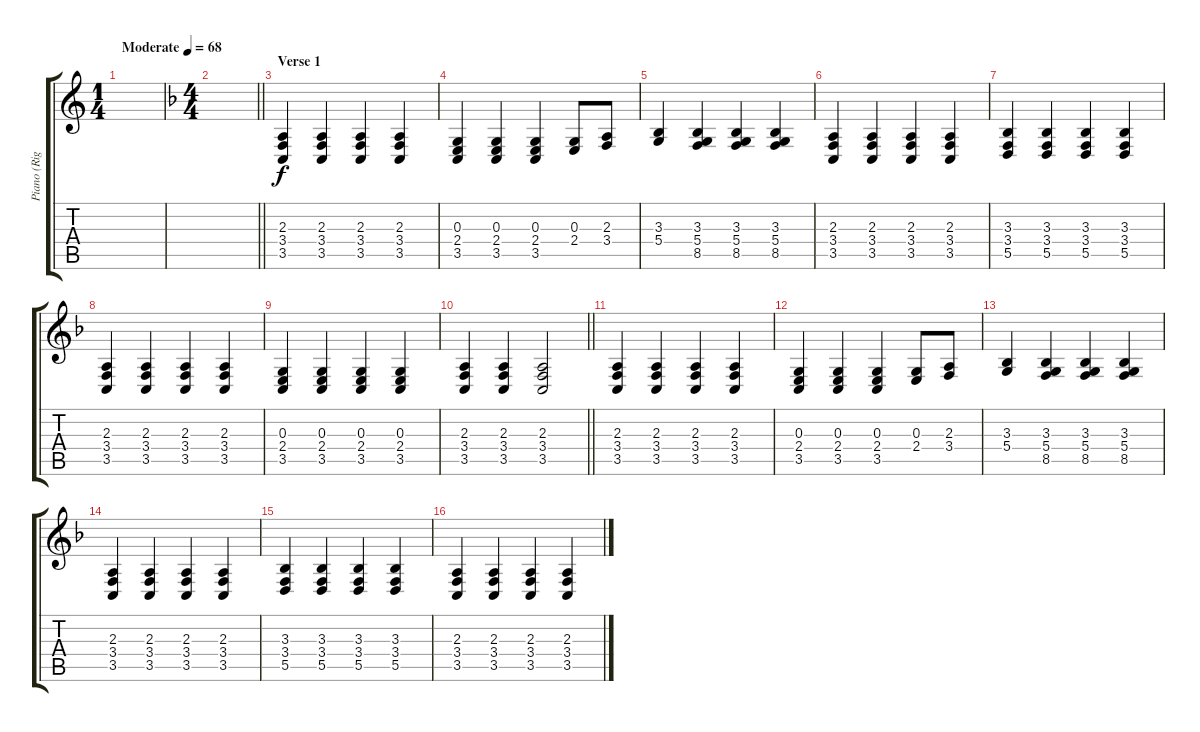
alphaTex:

\track ("Piano (Right Hand)" "Piano (Rig") {instrument acousticgrandpiano}
\staff {score tabs}
\tuning (E4 B3 G3 D3 A2 E2) {hide}
\ts (1 4)
\tempo (68 "Moderate")
\clef g2
\ks c
|
\ts (4 4)
\barLineRight lightlight
\ks f
|
\section ("" "Verse 1")
(2.3 3.4 3.5).4 (2.3 3.4 3.5).4 (2.3 3.4 3.5).4 (2.3 3.4 3.5).4 |
(0.3 2.4 3.5).4 (0.3 2.4 3.5).4 (0.3 2.4 3.5).4 (0.3 2.4).8 (2.3 3.4).8 |
(3.3 5.4).4 (3.3 5.4 8.5).4 (3.3 5.4 8.5).4 (3.3 5.4 8.5).4 |
(2.3 3.4 3.5).4 (2.3 3.4 3.5).4 (2.3 3.4 3.5).4 (2.3 3.4 3.5).4 |
(3.3 3.4 5.5).4 (3.3 3.4 5.5).4 (3.3 3.4 5.5).4 (3.3 3.4 5.5).4 |
(2.3 3.4 3.5).4 (2.3 3.4 3.5).4 (2.3 3.4 3.5).4 (2.3 3.4 3.5).4 |
(0.3 2.4 3.5).4 (0.3 2.4 3.5).4 (0.3 2.4 3.5).4 (0.3 2.4 3.5).4 |
\barLineRight lightlight
(2.3 3.4 3.5).4 (2.3 3.4 3.5).4 (2.3 3.4 3.5).2 |
(2.3 3.4 3.5).4 (2.3 3.4 3.5).4 (2.3 3.4 3.5).4 (2.3 3.4 3.5).4 |
(0.3 2.4 3.5).4 (0.3 2.4 3.5).4 (0.3 2.4 3.5).4 (0.3 2.4).8 (2.3 3.4).8 |
(3.3 5.4).4 (3.3 5.4 8.5).4 (3.3 5.4 8.5).4 (3.3 5.4 8.5).4 |
(2.3 3.4 3.5).4 (2.3 3.4 3.5).4 (2.3 3.4 3.5).4 (2.3 3.4 3.5).4 |
(3.3 3.4 5.5).4 (3.3 3.4 5.5).4 (3.3 3.4 5.5).4 (3.3 3.4 5.5).4 |
(2.3 3.4 3.5).4 (2.3 3.4 3.5).4 (2.3 3.4 3.5).4 (2.3 3.4 3.5).4
